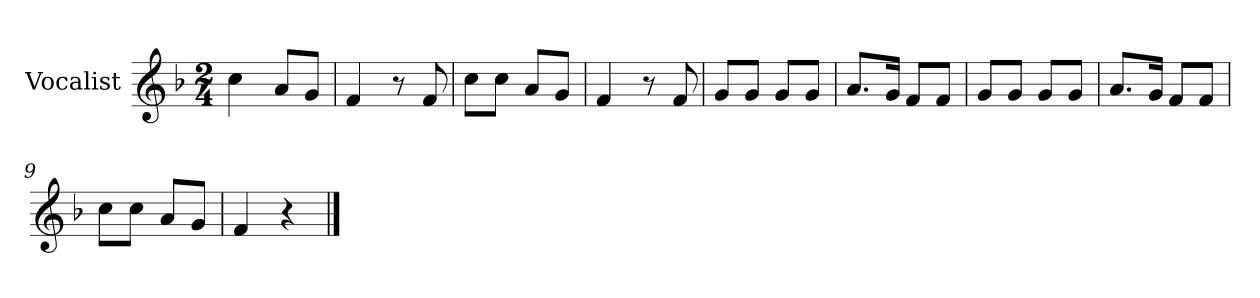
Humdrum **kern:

**kern
*part1
*staff1
*I"Vocalist
*k[b-]
*F:
*M2/4
=1
4cc
8aL
8gJ
=2
4f
8r
8f
=3
8ccL
8ccJ
8aL
8gJ
=4
4f
8r
8f
=5
8gL
8gJ
8gL
8gJ
=6
8.aL
16gJk
8fL
8fJ
=7
8gL
8gJ
8gL
8gJ
=8
8.aL
16gJk
8fL
8fJ
=9
8ccL
8ccJ
8aL
8gJ
=10
4f
4r
==
*-
